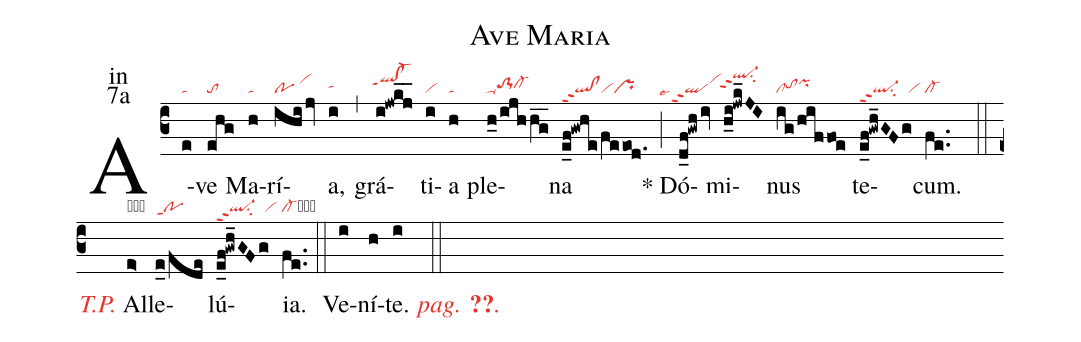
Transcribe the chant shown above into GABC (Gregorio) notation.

name:Ave Maria;
office-part:in;
mode:7a;
nabc-lines:1;
%%
(c3) A(e|ta)ve(ehg|to) Ma(h|ta)rí(ihi/jv|po/vihj)a,(i|tahh) (,)grá(i!jwkj__|`qlhi!cl-hippt1)ti(i|vi)a(h|ta) ple(h_0/ijhhg__|ta-to-1hhcl-hh)na(e_f@gwhe/feeod.|ql!clppt2vipr) (;)<sp>*</sp> Dó(d_f@gwh/iv|``````qlppt2lse4vihj)mi(h_i@jwk_JI|`ql-hlppt2su2)nus(ig/hiffoe|cltohhpihi) te(e_f!gwh_GFg|ql-ppt2su2vi)cum.(fe..|cl-) (::) <c><i>T.P.</i></c> {A}l(e>|obvi>)le(e_0/fde|poppt1)lú(e_f!gwh_GFg|ql-ppt2su2vi){ia}.(fe..|cl-cb) (::) <nlba>Ve(i)ní(h)t{e}. <c><i>pag. <v>\pageref{M-ORIP7a}</v>.</i></c></nlba>(i ::)
